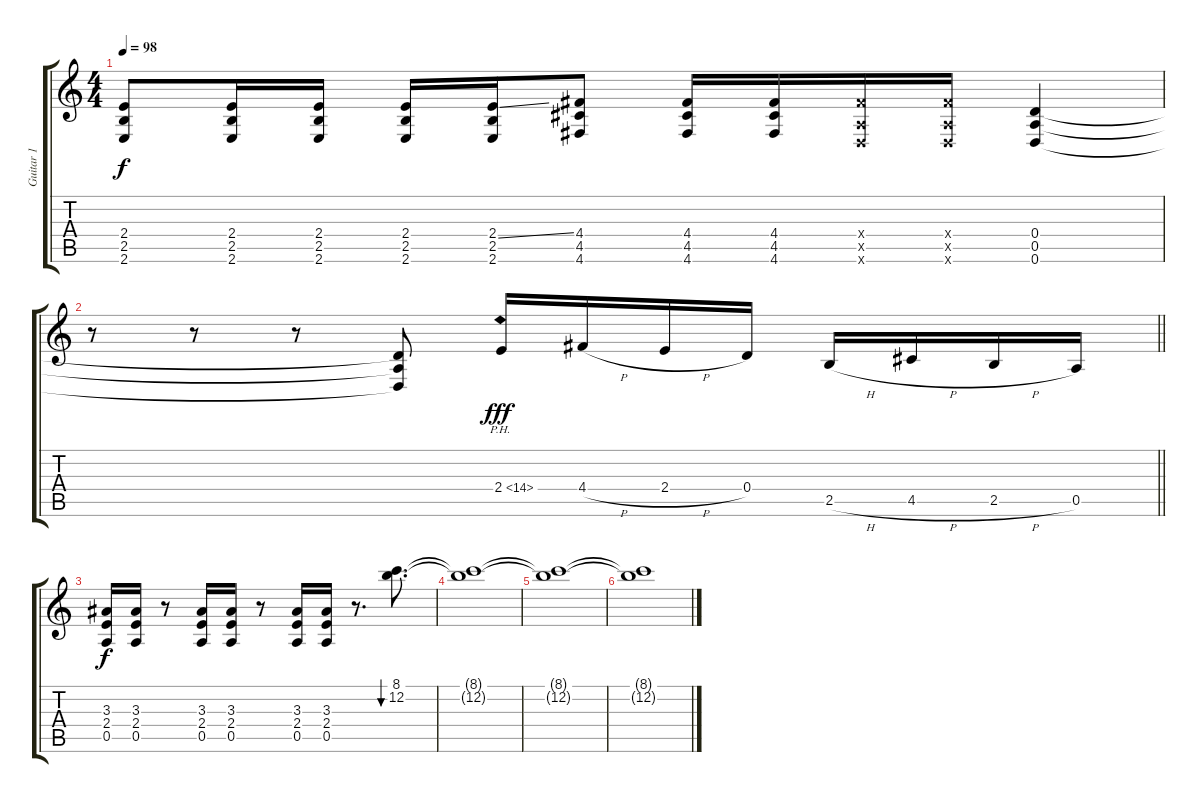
\track ("Guitar 1" "Guitar 1") {instrument overdrivenguitar}
\staff {score tabs}
\tuning (E4 B3 G3 D3 A2 D2) {hide}
\ts (4 4)
\tempo 98
\clef g2
\ks c
(2.4 2.5 2.6).8{dy f} (2.4 2.5 2.6).16 (2.4 2.5 2.6).16 (2.4 2.5 2.6).16 (2.4{ss} 2.5 2.6).16 (4.4 4.5 4.6).8 (4.4 4.5 4.6).16 (4.4 4.5 4.6).16 (4.4{x} 0.5{x} 0.6{x}).16 (4.4{x} 0.5{x} 0.6{x}).16 (0.4 0.5 0.6).4 |
\barLineRight lightlight
r.8 r.8 r.8 (0.4{t} 0.5{t} 0.6{t}).8 2.4{ph 12}.16{dy fff} 4.4{h}.16 2.4{h}.16 0.4.16 2.5{h}.16 4.5{h}.16 2.5{h}.16 0.5.16 |
(3.3 2.4 0.5).16{dy f} (3.3 2.4 0.5).16 r.8 (3.3 2.4 0.5).16 (3.3 2.4 0.5).16 r.8 (3.3 2.4 0.5).16 (3.3 2.4 0.5).16 r.8{d} (8.1 12.2).8{d bu 120} |
(8.1{t} 12.2{t}).1 |
(8.1{t} 12.2{t}).1 |
(8.1{t} 12.2{t}).1
